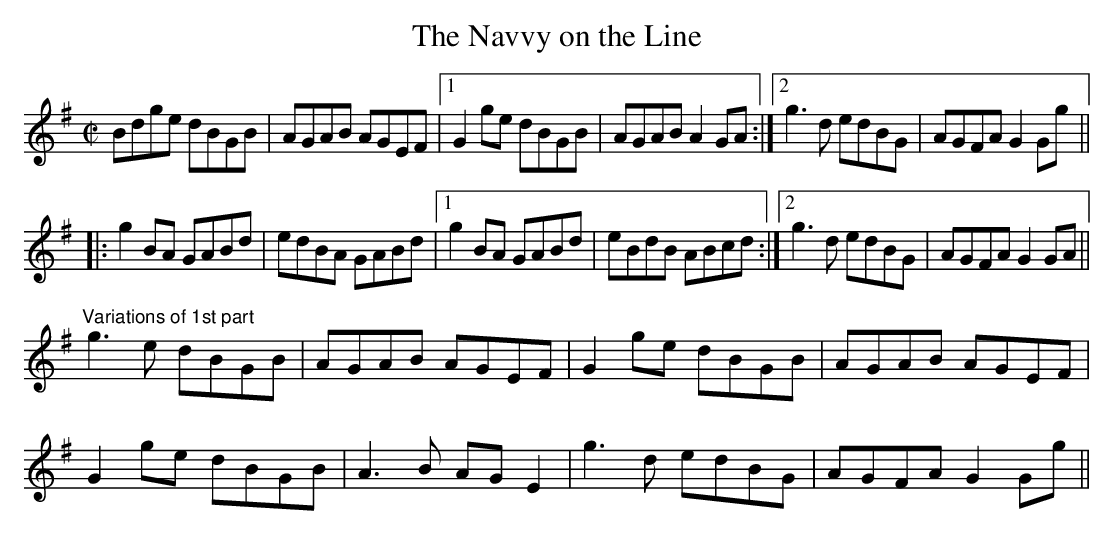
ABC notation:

X:1
T:Navvy on the Line, The
M:C|
K:G
Bdge dBGB|AGAB AGEF|1 G2ge dBGB|AGAB A2GA:|2 g3d edBG|AGFA G2Gg||
|:g2BA GABd|edBA GABd|1 g2BA GABd|eBdB ABcd:|2 g3d edBG|AGFA G2GA||
"Variations of 1st part"
g3e dBGB|AGAB AGEF|G2ge dBGB|AGAB AGEF|
G2ge dBGB|A3B AGE2|g3d edBG|AGFA G2Gg||
